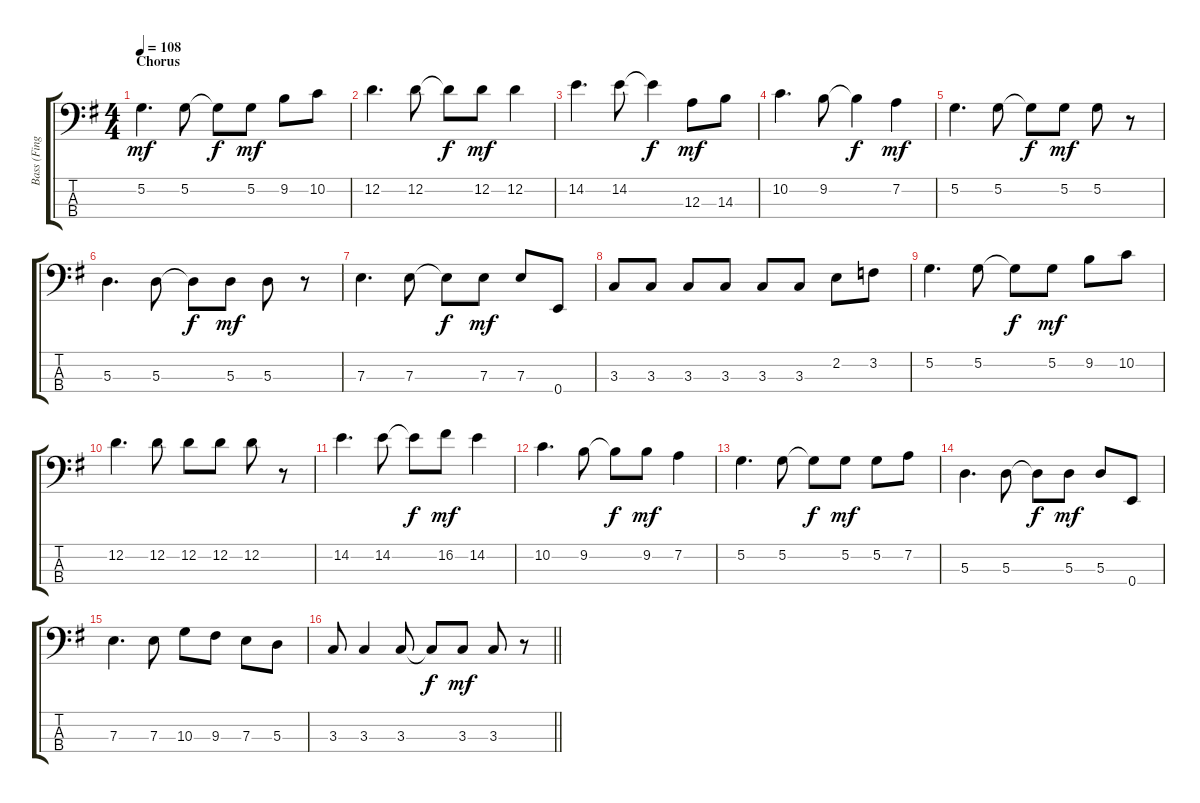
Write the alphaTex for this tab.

\track ("Bass (Finger)" "Bass (Fing") {instrument electricbassfinger}
\staff {score tabs}
\tuning (G2 D2 A1 E1) {hide}
\ts (4 4)
\section ("" "Chorus")
\tempo 108
\clef f4
\ks g
5.2.4{d dy mf} 5.2.8 5.2{t}.8{dy f} 5.2.8{dy mf} 9.2.8 10.2.8 |
12.2.4{d} 12.2.8 12.2{t}.8{dy f} 12.2.8{dy mf} 12.2.4 |
14.2.4{d} 14.2.8 14.2{t}.4{dy f} 12.3.8{dy mf} 14.3.8 |
10.2.4{d} 9.2.8 9.2{t}.4{dy f} 7.2.4{dy mf} |
5.2.4{d} 5.2.8 5.2{t}.8{dy f} 5.2.8{dy mf} 5.2.8 r.8 |
5.3.4{d} 5.3.8 5.3{t}.8{dy f} 5.3.8{dy mf} 5.3.8 r.8 |
7.3.4{d} 7.3.8 7.3{t}.8{dy f} 7.3.8{dy mf} 7.3.8 0.4.8 |
3.3.8 3.3.8 3.3.8 3.3.8 3.3.8 3.3.8 2.2.8 3.2.8 |
5.2.4{d} 5.2.8 5.2{t}.8{dy f} 5.2.8{dy mf} 9.2.8 10.2.8 |
12.2.4{d} 12.2.8 12.2.8 12.2.8 12.2.8 r.8 |
14.2.4{d} 14.2.8 14.2{t}.8{dy f} 16.2.8{dy mf} 14.2.4 |
10.2.4{d} 9.2.8 9.2{t}.8{dy f} 9.2.8{dy mf} 7.2.4 |
5.2.4{d} 5.2.8 5.2{t}.8{dy f} 5.2.8{dy mf} 5.2.8 7.2.8 |
5.3.4{d} 5.3.8 5.3{t}.8{dy f} 5.3.8{dy mf} 5.3.8 0.4.8 |
7.3.4{d} 7.3.8 10.3.8 9.3.8 7.3.8 5.3.8 |
\barLineRight lightlight
3.3.8 3.3.4 3.3.8 3.3{t}.8{dy f} 3.3.8{dy mf} 3.3.8 r.8
